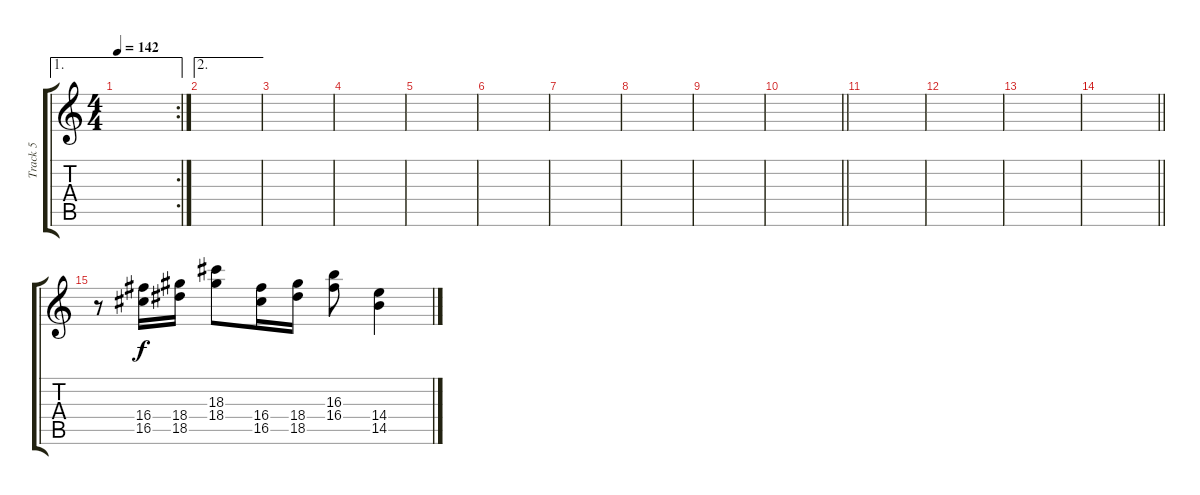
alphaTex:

\track ("Track 5" "Track 5") {instrument distortionguitar}
\staff {score tabs}
\tuning (E4 B3 G3 D3 A2 E2) {hide}
\ae 1
\rc 2
\ts (4 4)
\tempo 142
\clef g2
\ks c
|
\ae 2
|
|
|
|
|
|
|
|
\barLineRight lightlight
|
|
|
|
\barLineRight lightlight
|
r.8 (16.4 16.5).16 (18.4 18.5).16 (18.3 18.4).8 (16.4 16.5).16 (18.4 18.5).16 (16.3 16.4).8 (14.4 14.5).4
